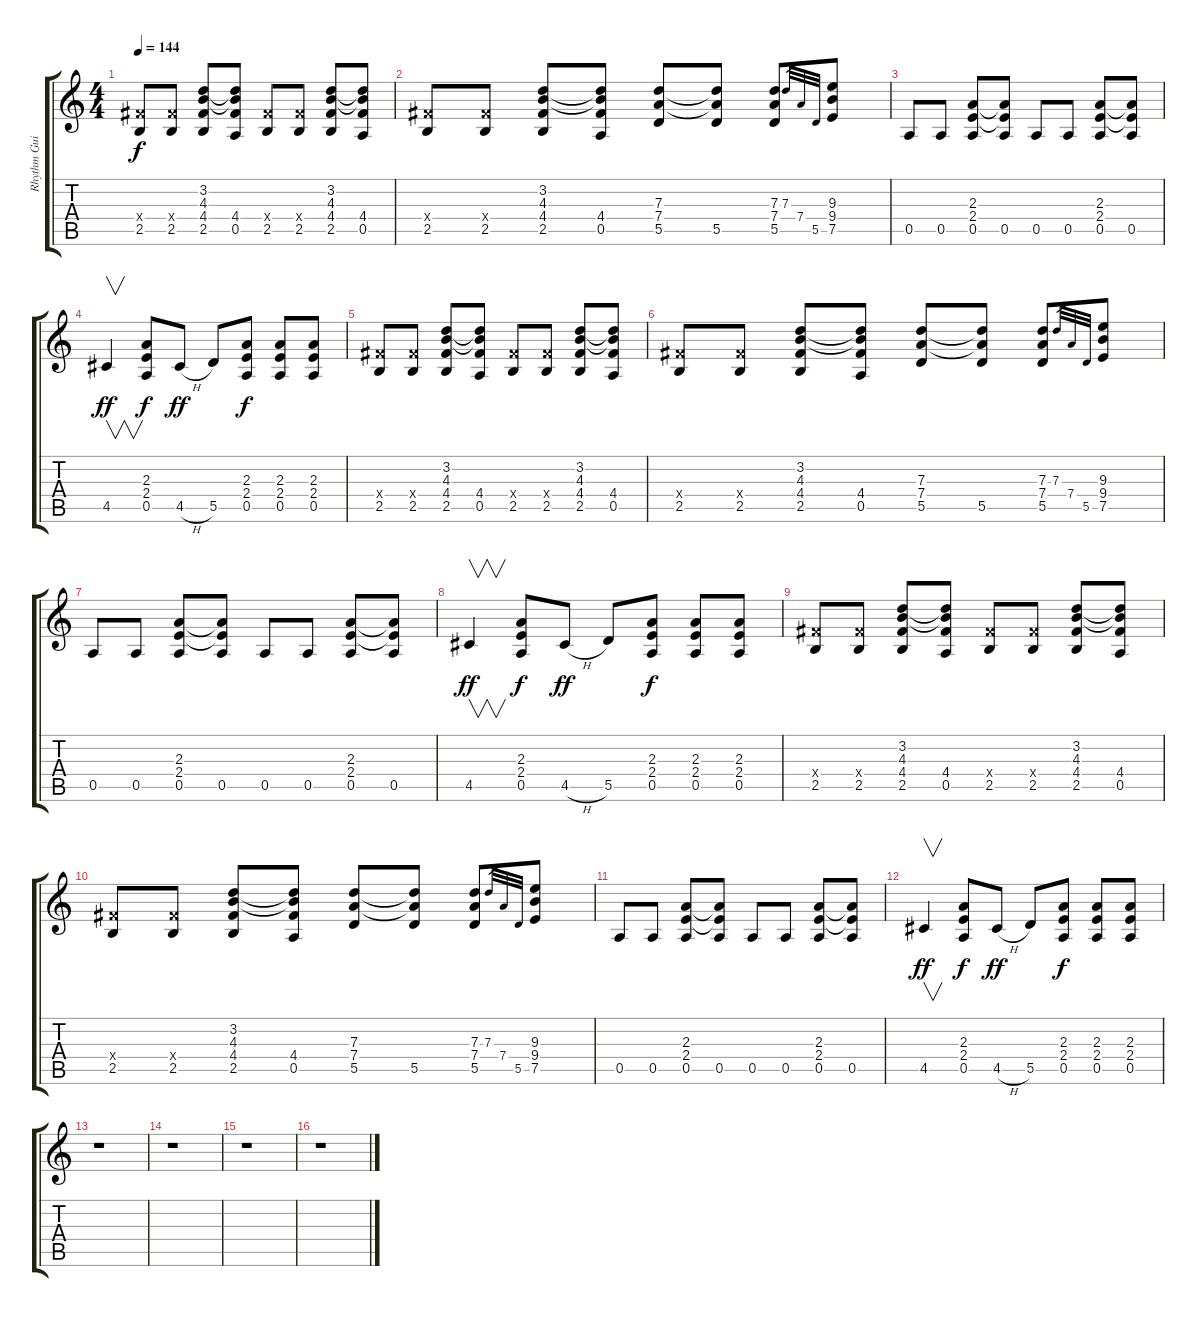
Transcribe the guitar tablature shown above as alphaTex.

\track ("Rhythm Guitar 2" "Rhythm Gui") {instrument overdrivenguitar}
\staff {score tabs}
\tuning (E4 B3 G3 D3 A2 E2) {hide}
\ts (4 4)
\tempo 144
\clef g2
\ks c
(4.4{x} 2.5).8{dy f} (4.4{x} 2.5).8 (3.2 4.3 4.4 2.5).8 (3.2{t} 4.3{t} 4.4 0.5).8 (4.4{x} 2.5).8 (4.4{x} 2.5).8 (3.2 4.3 4.4 2.5).8 (3.2{t} 4.3{t} 4.4 0.5).8 |
(4.4{x} 2.5).8 (4.4{x} 2.5).8 (3.2 4.3 4.4 2.5).8 (3.2{t} 4.3{t} 4.4 0.5).8 (7.3 7.4 5.5).8 (7.3{t} 7.4{t} 5.5).8 (7.3 7.4 5.5).8 7.3.32{gr} 7.4.32{gr} 5.5.32{gr} (9.3 9.4 7.5).8 |
0.5.8 0.5.8 (2.3 2.4 0.5).8 (2.3{t} 2.4{t} 0.5).8 0.5.8 0.5.8 (2.3 2.4 0.5).8 (2.3{t} 2.4{t} 0.5).8 |
4.5.4{v dy ff} (2.3 2.4 0.5).8{dy f} 4.5{h}.8{dy ff} 5.5.8 (2.3 2.4 0.5).8{dy f} (2.3 2.4 0.5).8 (2.3 2.4 0.5).8 |
(4.4{x} 2.5).8 (4.4{x} 2.5).8 (3.2 4.3 4.4 2.5).8 (3.2{t} 4.3{t} 4.4 0.5).8 (4.4{x} 2.5).8 (4.4{x} 2.5).8 (3.2 4.3 4.4 2.5).8 (3.2{t} 4.3{t} 4.4 0.5).8 |
(4.4{x} 2.5).8 (4.4{x} 2.5).8 (3.2 4.3 4.4 2.5).8 (3.2{t} 4.3{t} 4.4 0.5).8 (7.3 7.4 5.5).8 (7.3{t} 7.4{t} 5.5).8 (7.3 7.4 5.5).8 7.3.32{gr} 7.4.32{gr} 5.5.32{gr} (9.3 9.4 7.5).8 |
0.5.8 0.5.8 (2.3 2.4 0.5).8 (2.3{t} 2.4{t} 0.5).8 0.5.8 0.5.8 (2.3 2.4 0.5).8 (2.3{t} 2.4{t} 0.5).8 |
4.5.4{v dy ff} (2.3 2.4 0.5).8{dy f} 4.5{h}.8{dy ff} 5.5.8 (2.3 2.4 0.5).8{dy f} (2.3 2.4 0.5).8 (2.3 2.4 0.5).8 |
(4.4{x} 2.5).8 (4.4{x} 2.5).8 (3.2 4.3 4.4 2.5).8 (3.2{t} 4.3{t} 4.4 0.5).8 (4.4{x} 2.5).8 (4.4{x} 2.5).8 (3.2 4.3 4.4 2.5).8 (3.2{t} 4.3{t} 4.4 0.5).8 |
(4.4{x} 2.5).8 (4.4{x} 2.5).8 (3.2 4.3 4.4 2.5).8 (3.2{t} 4.3{t} 4.4 0.5).8 (7.3 7.4 5.5).8 (7.3{t} 7.4{t} 5.5).8 (7.3 7.4 5.5).8 7.3.32{gr} 7.4.32{gr} 5.5.32{gr} (9.3 9.4 7.5).8 |
0.5.8 0.5.8 (2.3 2.4 0.5).8 (2.3{t} 2.4{t} 0.5).8 0.5.8 0.5.8 (2.3 2.4 0.5).8 (2.3{t} 2.4{t} 0.5).8 |
4.5.4{v dy ff} (2.3 2.4 0.5).8{dy f} 4.5{h}.8{dy ff} 5.5.8 (2.3 2.4 0.5).8{dy f} (2.3 2.4 0.5).8 (2.3 2.4 0.5).8 |
r.1 |
r.1 |
r.1 |
r.1
